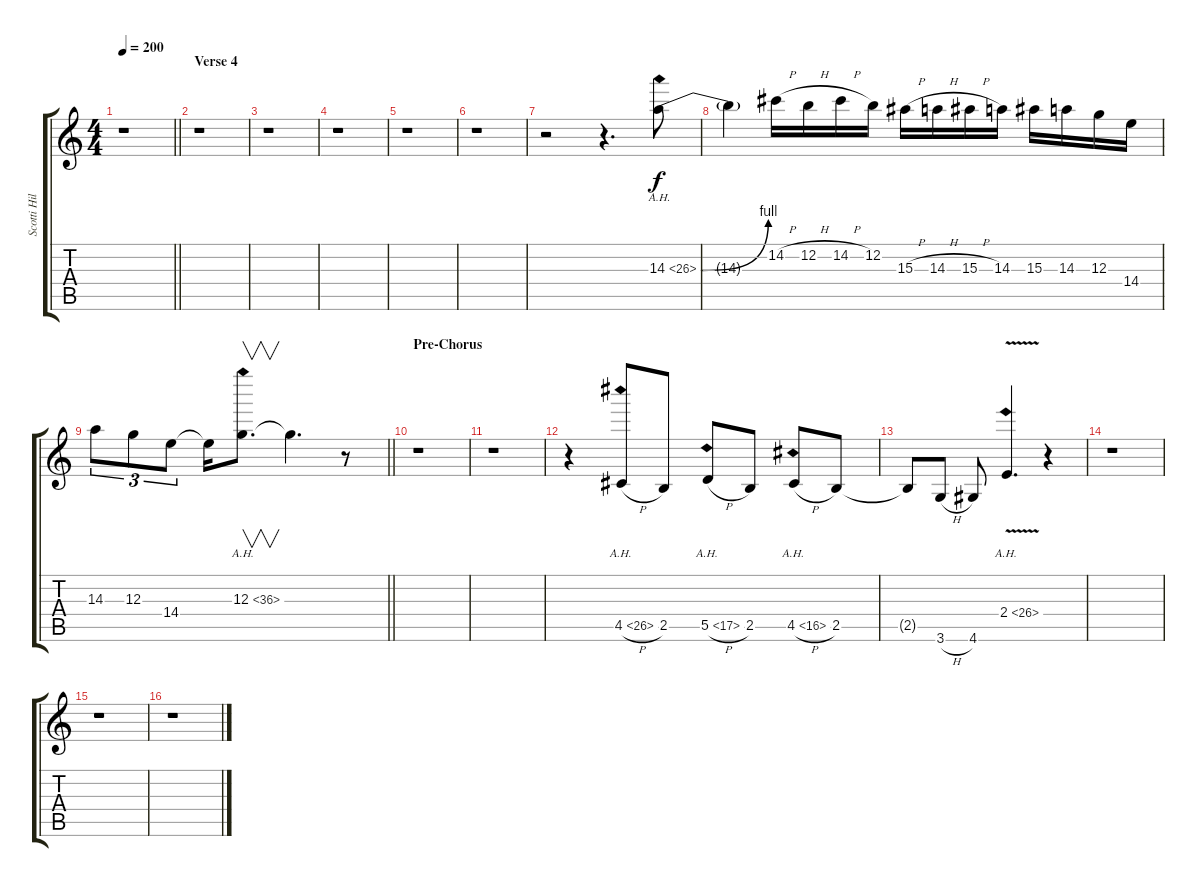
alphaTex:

\track ("Scotti Hill - Lead" "Scotti Hil") {instrument distortionguitar}
\staff {score tabs}
\tuning (E4 B3 G3 D3 A2 E2) {hide}
\ts (4 4)
\tempo 200
\clef g2
\barLineRight lightlight
\ks c
r.1{dy f} |
\section ("" "Verse 4")
r.1 |
r.1 |
r.1 |
r.1 |
r.1 |
r.2 r.4{d} 14.3{be (bend 0 0 60 4) ah 12}.8 |
14.3{t}.4 14.2{h}.16 12.2{h}.16 14.2{h}.16 12.2.16 15.3{h}.16 14.3{h}.16 15.3{h}.16 14.3.16 15.3.16 14.3.16 12.3.16 14.4.16 |
\barLineRight lightlight
14.3.8{tu (3 2)} 12.3.8{tu (3 2)} 14.4.8{tu (3 2)} 14.4{t}.16 12.3{ah 24}.8{v d} 12.3{t}.4{d} r.8 |
\section ("" "Pre-Chorus")
r.1 |
r.1 |
r.4 4.5{ah 22 h}.8 2.5.8 5.5{ah 12 h}.8 2.5.8 4.5{ah 12 h}.8 2.5.8 |
2.5{t}.8 3.6{h}.8 4.6.8 2.4{ah 24 v}.4{d} r.4 |
r.1 |
r.1 |
r.1
